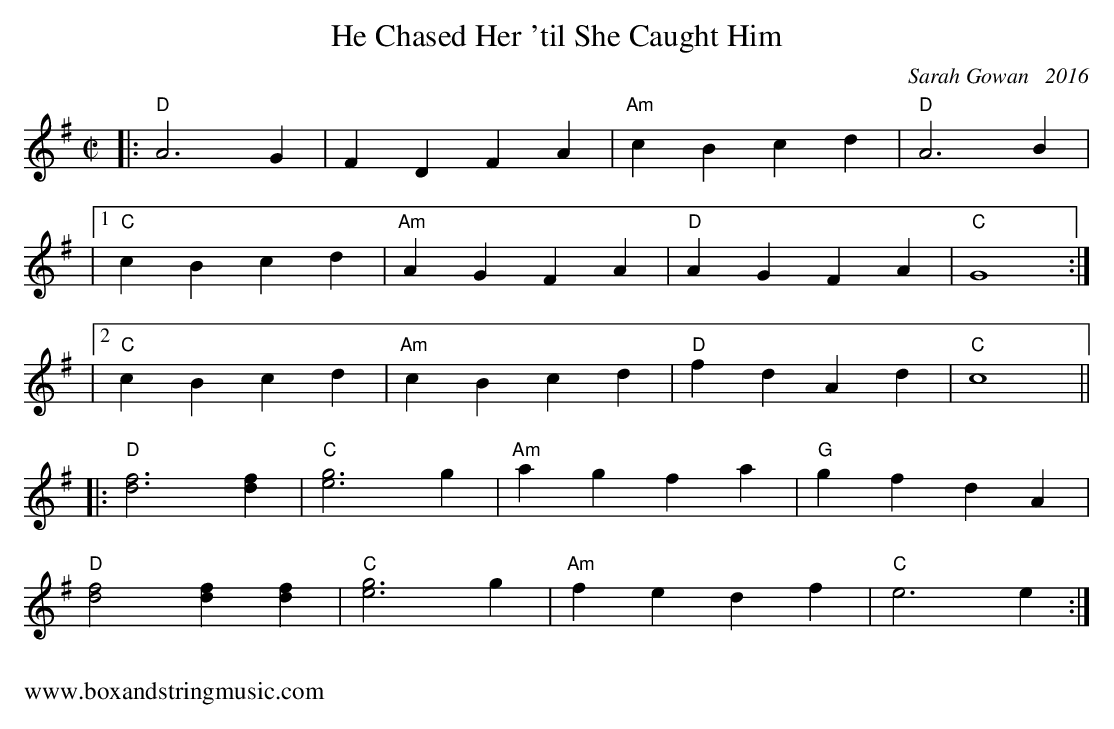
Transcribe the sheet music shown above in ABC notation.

X:1
T:He Chased Her 'til She Caught Him
C:Sarah Gowan   2016
M:C|
K:Dmix
|:"D"A6G2| F2D2F2A2|"Am"c2B2c2d2| "D"A6B2|
|1"C"c2B2c2d2| "Am"A2G2F2A2|"D"A2G2F2A2| "C"G8:|
|2"C"c2B2c2d2| "Am"c2B2c2d2|"D"f2d2A2d2| "C"c8||
|:"D"[f6d6][f2d2]|"C"[g6e6]g2|"Am"a2g2f2a2|"G"g2f2d2A2|
"D"[f4d4][f2d2][f2d2]|"C"[g6e6]g2|"Am"f2e2d2f2|"C"e6e2:|
